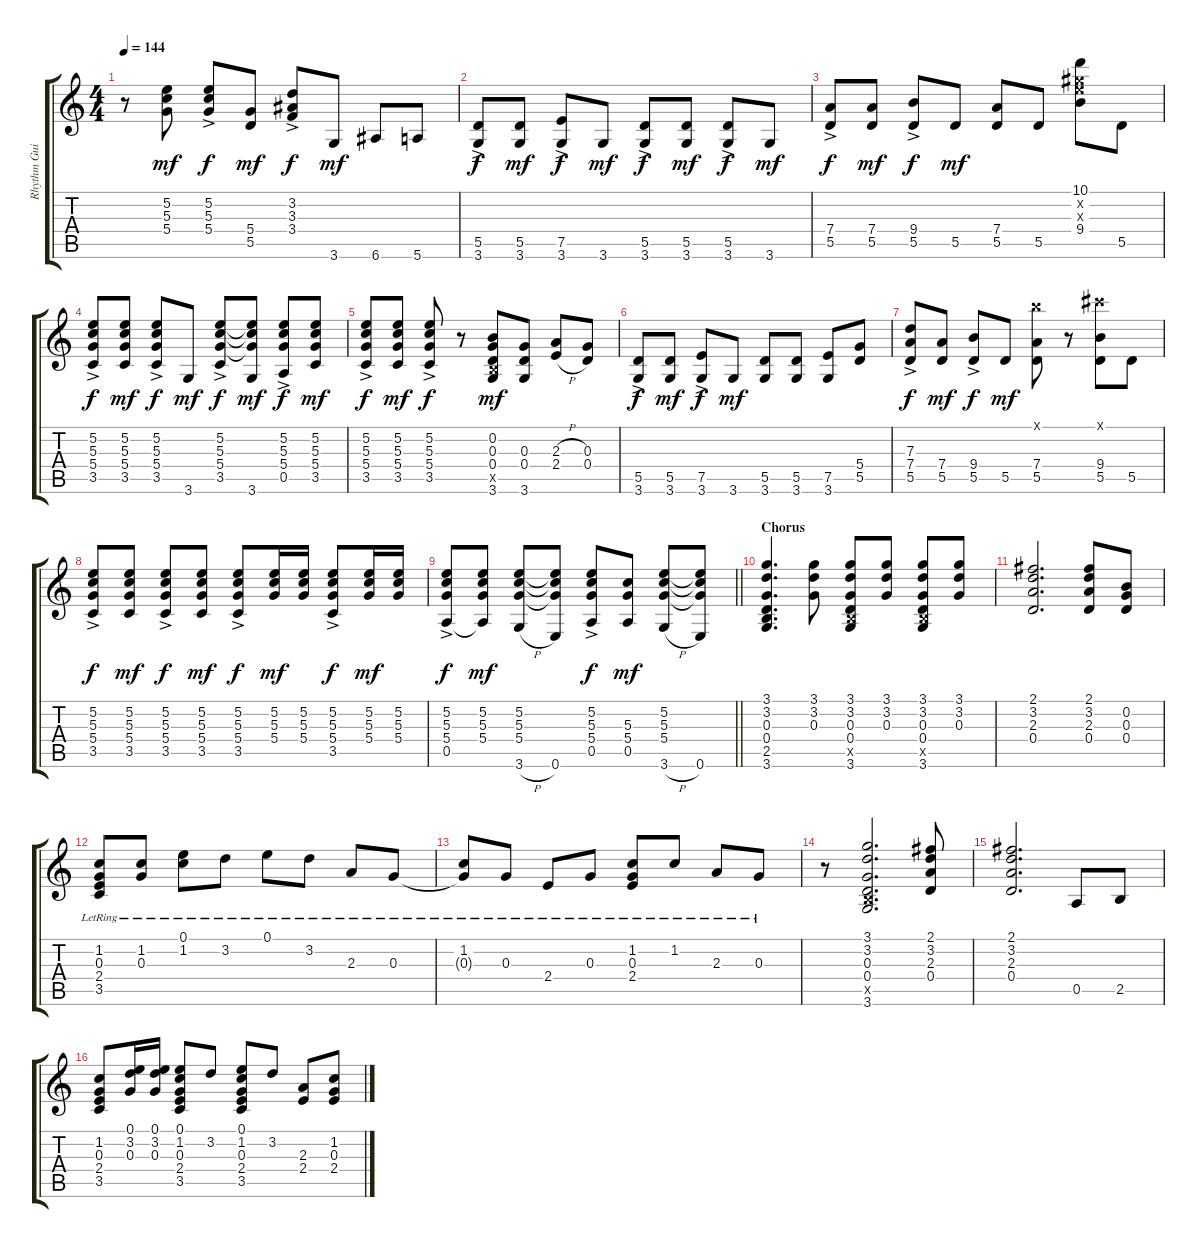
\track ("Rhythm Guitar" "Rhythm Gui") {instrument distortionguitar}
\staff {score tabs}
\tuning (E4 B3 G3 D3 A2 E2) {hide}
\ts (4 4)
\tempo 144
\clef g2
\ks c
r.8{dy mf} (5.2 5.3 5.4).8 (5.2{ac} 5.3{ac} 5.4{ac}).8{dy f} (5.4 5.5).8{dy mf} (3.2{ac} 3.3{ac} 3.4{ac}).8{dy f} 3.6.8{dy mf} 6.6.8 5.6.8 |
(5.5{ac} 3.6{ac}).8{dy f} (5.5 3.6).8{dy mf} (7.5{ac} 3.6{ac}).8{dy f} 3.6.8{dy mf} (5.5{ac} 3.6{ac}).8{dy f} (5.5 3.6).8{dy mf} (5.5{ac} 3.6{ac}).8{dy f} 3.6.8{dy mf} |
(7.4{ac} 5.5{ac}).8{dy f} (7.4 5.5).8{dy mf} (9.4{ac} 5.5{ac}).8{dy f} 5.5.8{dy mf} (7.4 5.5).8 5.5.8 (10.1 9.2{x} 9.3{x} 9.4).8 5.5.8 |
(5.2{ac} 5.3{ac} 5.4{ac} 3.5{ac}).8{dy f} (5.2 5.3 5.4 3.5).8{dy mf} (5.2{ac} 5.3{ac} 5.4{ac} 3.5{ac}).8{dy f} 3.6.8{dy mf} (5.2{ac} 5.3{ac} 5.4{ac} 3.5{ac}).8{dy f} (5.2{t} 5.3{t} 5.4{t} 3.6).8{dy mf} (5.2{ac} 5.3{ac} 5.4{ac} 0.5{ac}).8{dy f} (5.2 5.3 5.4 3.5).8{dy mf} |
(5.2{ac} 5.3{ac} 5.4{ac} 3.5{ac}).8{dy f} (5.2 5.3 5.4 3.5).8{dy mf} (5.2{ac} 5.3{ac} 5.4{ac} 3.5{ac}).8{dy f} r.8 (0.2 0.3 0.4 2.5{x} 3.6).8{dy mf} (0.3 0.4 3.6).8 (2.3{h} 2.4{h}).8 (0.3 0.4).8 |
(5.5{ac} 3.6{ac}).8{dy f} (5.5 3.6).8{dy mf} (7.5{ac} 3.6{ac}).8{dy f} 3.6.8{dy mf} (5.5 3.6).8 (5.5 3.6).8 (7.5 3.6).8 (5.4 5.5).8 |
(7.3{ac} 7.4{ac} 5.5{ac}).8{dy f} (7.4 5.5).8{dy mf} (9.4{ac} 5.5{ac}).8{dy f} 5.5.8{dy mf} (7.1{x} 7.4 5.5).8 r.8 (9.1{x} 9.4 5.5).8 5.5.8 |
(5.2{ac} 5.3{ac} 5.4{ac} 3.5{ac}).8{dy f} (5.2 5.3 5.4 3.5).8{dy mf} (5.2{ac} 5.3{ac} 5.4{ac} 3.5{ac}).8{dy f} (5.2 5.3 5.4 3.5).8{dy mf} (5.2{ac} 5.3{ac} 5.4{ac} 3.5{ac}).8{dy f} (5.2 5.3 5.4).16{dy mf} (5.2 5.3 5.4).16 (5.2{ac} 5.3{ac} 5.4{ac} 3.5{ac}).8{dy f} (5.2 5.3 5.4).16{dy mf} (5.2 5.3 5.4).16 |
\barLineRight lightlight
(5.2{ac} 5.3{ac} 5.4{ac} 0.5{ac}).8{dy f} (5.2 5.3 5.4 0.5{t}).8{dy mf} (5.2 5.3 5.4 3.6{h}).8 (5.2{t} 5.3{t} 5.4{t} 0.6).8 (5.2{ac} 5.3{ac} 5.4{ac} 0.5{ac}).8{dy f} (5.3 5.4 0.5).8{dy mf} (5.2 5.3 5.4 3.6{h}).8 (5.2{t} 5.3{t} 5.4{t} 0.6).8 |
\section ("" "Chorus")
(3.1 3.2 0.3 0.4 2.5 3.6).4{d} (3.1 3.2 0.3).8 (3.1 3.2 0.3 0.4 2.5{x} 3.6).8 (3.1 3.2 0.3).8 (3.1 3.2 0.3 0.4 2.5{x} 3.6).8 (3.1 3.2 0.3).8 |
(2.1 3.2 2.3 0.4).2{d} (2.1 3.2 2.3 0.4).8 (0.2 0.3 0.4).8 |
(1.2{lr} 0.3{lr} 2.4{lr} 3.5{lr}).8 (1.2{lr} 0.3{lr}).8 (0.1{lr} 1.2{lr}).8 3.2{lr}.8 0.1{lr}.8 3.2{lr}.8 2.3{lr}.8 0.3{lr}.8 |
(1.2{lr} 0.3{t}).8 0.3{lr}.8 2.4{lr}.8 0.3{lr}.8 (1.2{lr} 0.3{lr} 2.4{lr}).8 1.2{lr}.8 2.3{lr}.8 0.3{lr}.8 |
r.8 (3.1 3.2 0.3 0.4 2.5{x} 3.6).2{d} (2.1 3.2 2.3 0.4).8 |
(2.1 3.2 2.3 0.4).2{d} 0.5.8 2.5.8 |
(1.2 0.3 2.4 3.5).8 (0.1 3.2 0.3).16 (0.1 3.2 0.3).16 (0.1 1.2 0.3 2.4 3.5).8 3.2.8 (0.1 1.2 0.3 2.4 3.5).8 3.2.8 (2.3 2.4).8 (1.2 0.3 2.4).8
